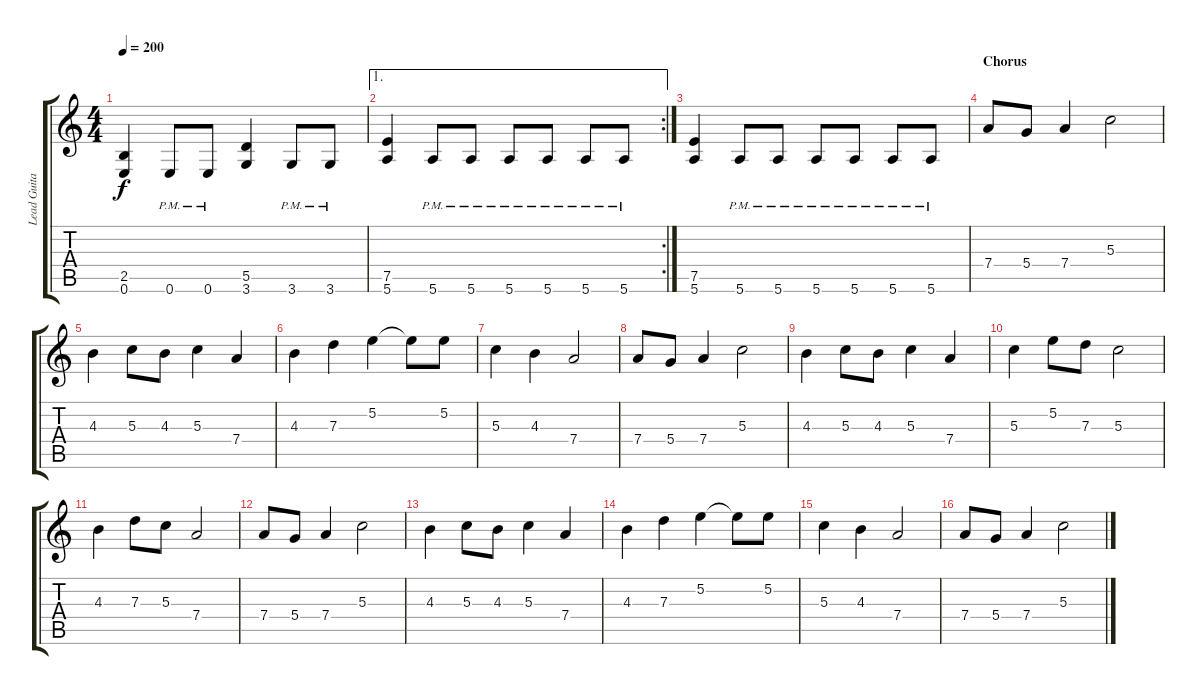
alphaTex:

\track ("Lead Guitar" "Lead Guita") {instrument distortionguitar}
\staff {score tabs}
\tuning (E4 B3 G3 D3 A2 E2) {hide}
\ts (4 4)
\tempo 200
\clef g2
\ks c
(2.5 0.6).4{dy f} 0.6{pm}.8 0.6{pm}.8 (5.5 3.6).4 3.6{pm}.8 3.6{pm}.8 |
\ae 1
\rc 2
(7.5 5.6).4 5.6{pm}.8 5.6{pm}.8 5.6{pm}.8 5.6{pm}.8 5.6{pm}.8 5.6{pm}.8 |
(7.5 5.6).4 5.6{pm}.8 5.6{pm}.8 5.6{pm}.8 5.6{pm}.8 5.6{pm}.8 5.6{pm}.8 |
\section ("" "Chorus")
7.4.8 5.4.8 7.4.4 5.3.2 |
4.3.4 5.3.8 4.3.8 5.3.4 7.4.4 |
4.3.4 7.3.4 5.2.4 5.2{t}.8 5.2.8 |
5.3.4 4.3.4 7.4.2 |
7.4.8 5.4.8 7.4.4 5.3.2 |
4.3.4 5.3.8 4.3.8 5.3.4 7.4.4 |
5.3.4 5.2.8 7.3.8 5.3.2 |
4.3.4 7.3.8 5.3.8 7.4.2 |
7.4.8 5.4.8 7.4.4 5.3.2 |
4.3.4 5.3.8 4.3.8 5.3.4 7.4.4 |
4.3.4 7.3.4 5.2.4 5.2{t}.8 5.2.8 |
5.3.4 4.3.4 7.4.2 |
7.4.8 5.4.8 7.4.4 5.3.2
